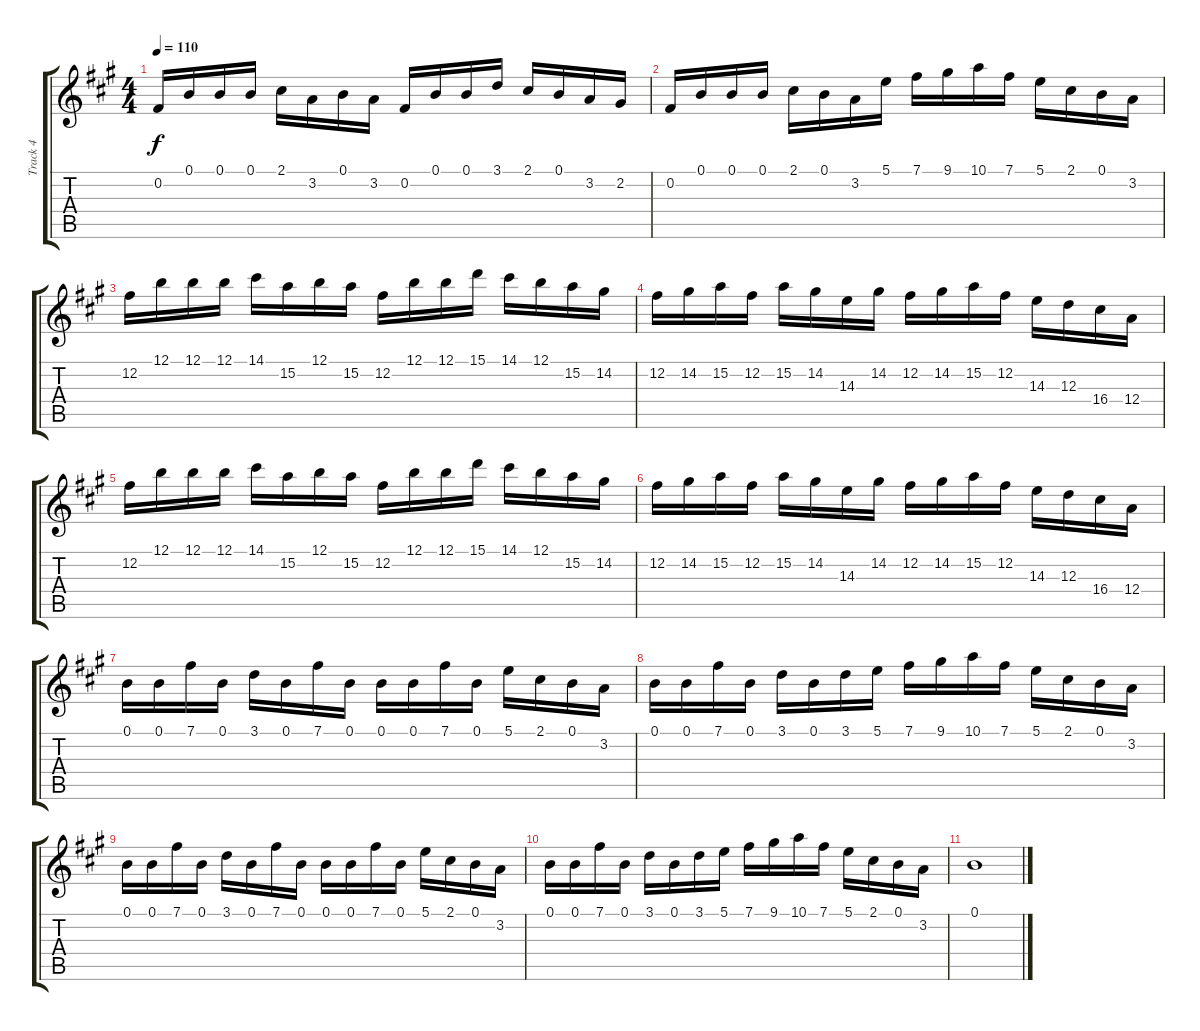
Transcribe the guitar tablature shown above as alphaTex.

\track ("Track 4" "Track 4") {instrument flute}
\staff {score tabs}
\tuning (B4 Gb4 D4 A3 E3 B2) {hide}
\ts (4 4)
\tempo 110
\clef g2
\ks a
0.2.16{dy f} 0.1.16 0.1.16 0.1.16 2.1.16 3.2.16 0.1.16 3.2.16 0.2.16 0.1.16 0.1.16 3.1.16 2.1.16 0.1.16 3.2.16 2.2.16 |
0.2.16 0.1.16 0.1.16 0.1.16 2.1.16 0.1.16 3.2.16 5.1.16 7.1.16 9.1.16 10.1.16 7.1.16 5.1.16 2.1.16 0.1.16 3.2.16 |
12.2.16 12.1.16 12.1.16 12.1.16 14.1.16 15.2.16 12.1.16 15.2.16 12.2.16 12.1.16 12.1.16 15.1.16 14.1.16 12.1.16 15.2.16 14.2.16 |
12.2.16 14.2.16 15.2.16 12.2.16 15.2.16 14.2.16 14.3.16 14.2.16 12.2.16 14.2.16 15.2.16 12.2.16 14.3.16 12.3.16 16.4.16 12.4.16 |
12.2.16 12.1.16 12.1.16 12.1.16 14.1.16 15.2.16 12.1.16 15.2.16 12.2.16 12.1.16 12.1.16 15.1.16 14.1.16 12.1.16 15.2.16 14.2.16 |
12.2.16 14.2.16 15.2.16 12.2.16 15.2.16 14.2.16 14.3.16 14.2.16 12.2.16 14.2.16 15.2.16 12.2.16 14.3.16 12.3.16 16.4.16 12.4.16 |
0.1.16 0.1.16 7.1.16 0.1.16 3.1.16 0.1.16 7.1.16 0.1.16 0.1.16 0.1.16 7.1.16 0.1.16 5.1.16 2.1.16 0.1.16 3.2.16 |
0.1.16 0.1.16 7.1.16 0.1.16 3.1.16 0.1.16 3.1.16 5.1.16 7.1.16 9.1.16 10.1.16 7.1.16 5.1.16 2.1.16 0.1.16 3.2.16 |
0.1.16 0.1.16 7.1.16 0.1.16 3.1.16 0.1.16 7.1.16 0.1.16 0.1.16 0.1.16 7.1.16 0.1.16 5.1.16 2.1.16 0.1.16 3.2.16 |
0.1.16 0.1.16 7.1.16 0.1.16 3.1.16 0.1.16 3.1.16 5.1.16 7.1.16 9.1.16 10.1.16 7.1.16 5.1.16 2.1.16 0.1.16 3.2.16 |
0.1.1
